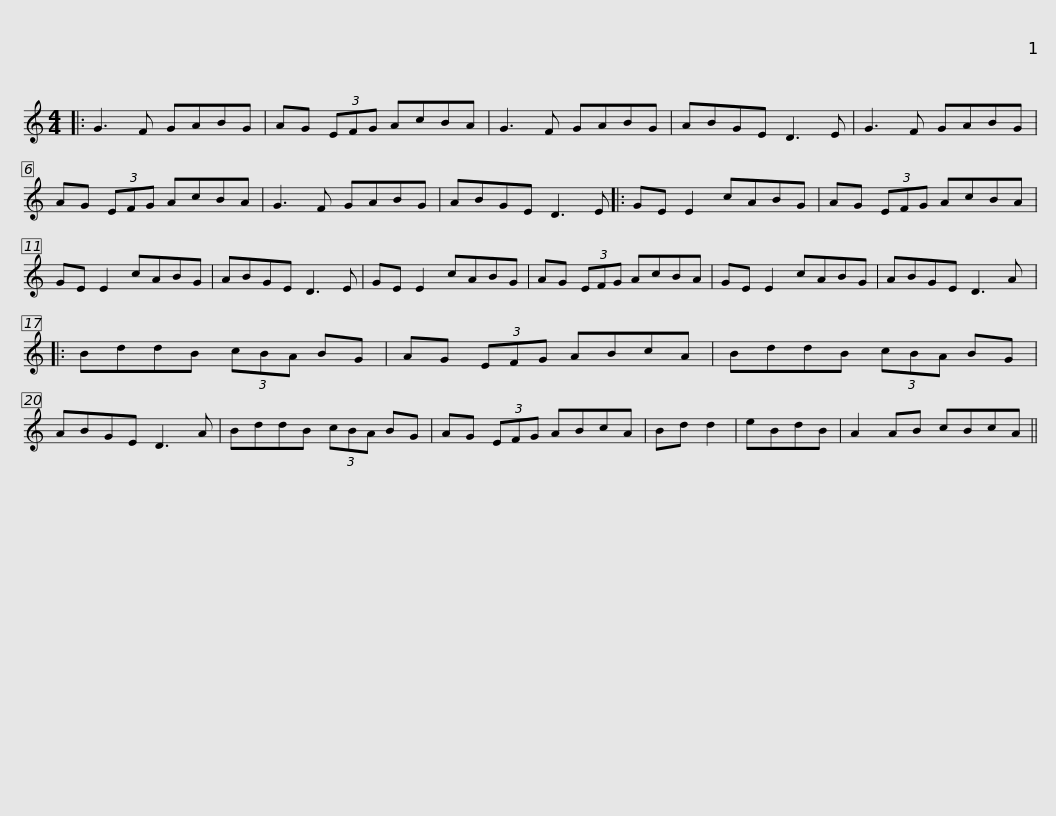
X:1
L:1/8
M:4/4
I:linebreak $
K:C
V:1 treble
V:1
|: G3 F GABG | AG (3EFG AcBA | G3 F GABG | ABGE D3 E | G3 F GABG |$ %5
 AG (3EFG AcBA | G3 F GABG | ABGE D3 E |: GE E2 cABG | AG (3EFG AcBA | %10
 GE E2 cABG |$ ABGE D3 E | GE E2 cABG | AG (3EFG AcBA | GE E2 cABG | %15
 ABGE D3 A |: BddB (3cBA BG |$ AG (3EFG ABcA | BddB (3cBA BG | ABGE D3 A | %20
 BddB (3cBA BG | AG (3EFG ABcA | Bd d2 |$ eBdB | A2 AB cBcA || %25
